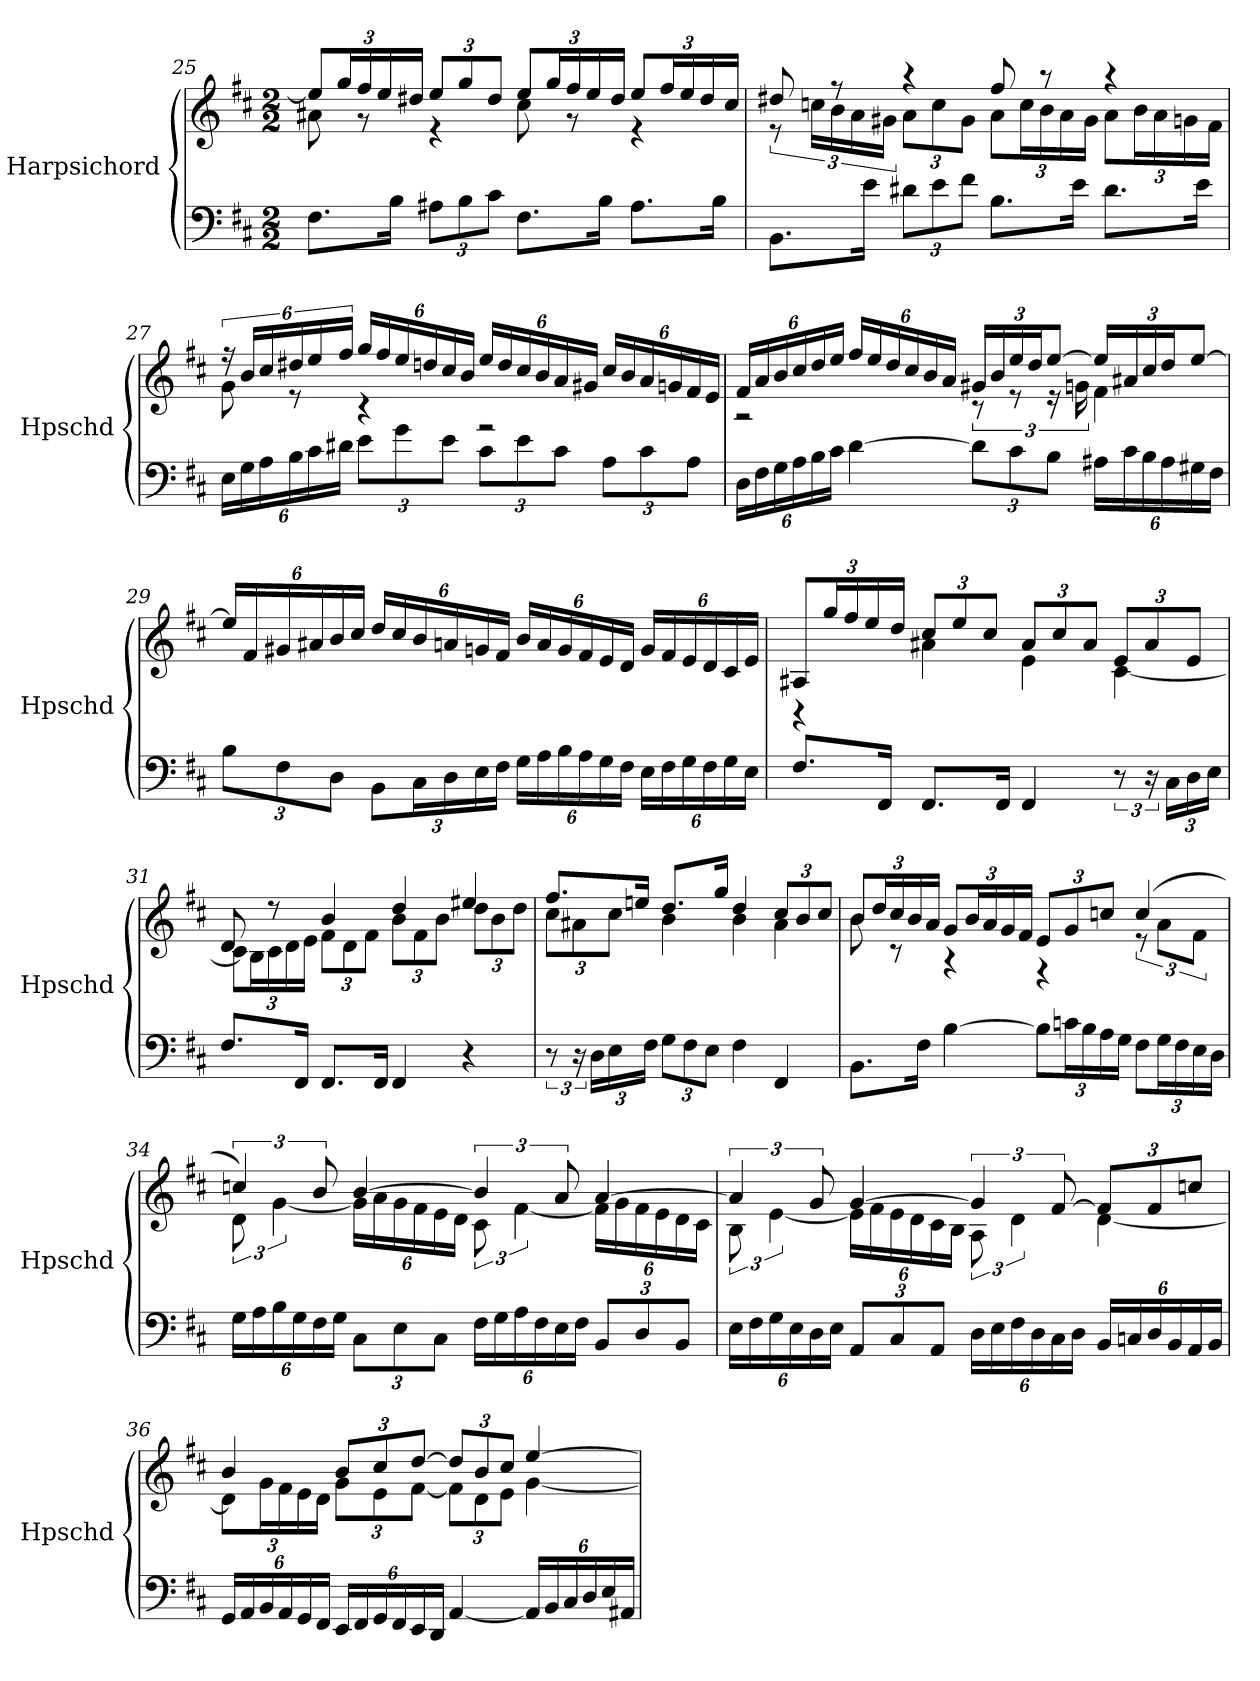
**kern	**kern
*part1	*part1
*staff2	*staff1
*I"Harpsichord	*
*I'Hpschd	*
*clefF4	*clefG2
*k[f#c#]	*k[f#c#]
*D:	*D:
*M2/2	*M2/2
=25	=25
*	*^
8.F#\L	12ee/L]	8a#X\
.	24gg/L	.
.	24ff#/	8r
.	24ee/	.
16B\Jk	.	.
.	24dd#X/JJ	.
12A#X\L	12ee/L	4r
12B\	12gg/	.
12c#\J	12dd#/J	.
8.F#\L	12ee/L	8cc#\
.	24gg/L	.
.	24ff#/	8r
.	24ee/	.
16B\Jk	.	.
.	24dd#/JJ	.
8.A#\L	12ee/L	4r
.	24ff#/L	.
.	24ee/	.
.	24dd#/	.
16B\Jk	.	.
.	24cc#/JJ	.
=26	=26	=26
8.BB\L	8dd#X/	12r
.	.	24ccn\LL
.	8r	24b\
.	.	24a\
16e\Jk	.	.
.	.	24g#X\JJ
12d#X\L	4r	12a\L
12e\	.	12cc\
12f#\J	.	12g#\J
8.B\L	8ff#/	12a\L
.	.	24cc\L
.	8r	24b\
.	.	24a\
16e\Jk	.	.
.	.	24g#\JJ
8.d#\L	4r	12a\L
.	.	24b\L
.	.	24a\
.	.	24gn\
16e\Jk	.	.
.	.	24f#\JJ
=27	=27	=27
24E\LL	24r	8g\
24G\	24b/LL	.
24A\	24cc#/	.
24B\	24dd#X/	8r
24c#\	24ee/	.
24d#X\JJ	24ff#/JJ	.
12e\L	24gg/LL	4r
.	24ff#/	.
12g\	24ee/	.
.	24ddn/	.
12e\J	24cc#/	.
.	24b/JJ	.
12c#\L	24ee/LL	2r
.	24dd/	.
12e\	24cc#/	.
.	24b/	.
12c#\J	24a/	.
.	24g#X/JJ	.
12A\L	24cc#/LL	.
.	24b/	.
12c#\	24a/	.
.	24gn/	.
12A\J	24f#/	.
.	24e/JJ	.
=28	=28	=28
24D\LL	24f#/LL	2r
24F#\	24a/	.
24G\	24b/	.
24A\	24cc#/	.
24B\	24dd/	.
24c#\JJ	24ee/JJ	.
[4d\	24ff#/LL	.
.	24ee/	.
.	24dd/	.
.	24cc#/	.
.	24b/	.
.	24a/JJ	.
12d\L]	24g#X/LL	12r
.	24b/	.
12c#\	24ee/	12r
.	24dd/J	.
12B\J	[12ee/J	24r
.	.	24gn\
24A#X\LL	24ee/LL]	4f#\
24c#\	24a#X/	.
24B\	24cc#/	.
24A#\	24dd/J	.
24G#X\	[12ee/J	.
24F#\JJ	.	.
*	*v	*v
=29	=29
12B\L	24ee/LL]
.	24f#/
12F#\	24g#X/
.	24a#X/
12D\J	24b/
.	24cc#/JJ
12BB\L	24dd/LL
.	24cc#/
24C#\L	24b/
24D\	24an/
24E\	24gn/
24F#\JJ	24f#/JJ
24G\LL	24b/LL
24A\	24a/
24B\	24g/
24A\	24f#/
24G\	24e/
24F#\JJ	24d/JJ
24E\LL	24g/LL
24F#\	24f#/
24G\	24e/
24F#\	24d/
24G\	24c#/
24E\JJ	24e/JJ
=30	=30
*	*^
8.F#/L	12A#X/L	4r
.	24gg/L	.
.	24ff#/	.
.	24ee/	.
16FF#/Jk	.	.
.	24dd/JJ	.
8.FF#/L	12cc#/L	4a#X\
.	12ee/	.
.	12cc#/J	.
16FF#/Jk	.	.
4FF#/	12a#/L	4e\
.	12cc#/	.
.	12a#/J	.
12r	12e/L	[4c#\
24r	12a#/	.
24C#\LL	.	.
24D\	12e/J	.
24E\JJ	.	.
=31	=31	=31
8.F#/L	8d/	12c#\L]
.	.	24B\L
.	8r	24c#\
.	.	24d\
16FF#/Jk	.	.
.	.	24e\JJ
8.FF#/L	4b/	12f#\L
.	.	12d\
.	.	12f#\J
16FF#/Jk	.	.
4FF#/	4dd/	12b\L
.	.	12f#\
.	.	12b\J
4r	4ee#X/	12dd\L
.	.	12b\
.	.	12dd\J
=32	=32	=32
12r	8.ff#/L	12cc#\L
24r	.	12a#X\
24D\LL	.	.
24E\	.	12cc#\J
.	16een/Jk	.
24F#\JJ	.	.
12G\L	8.dd/L	4b\
12F#\	.	.
12E\J	.	.
.	16gg/Jk	.
4F#\	4dd/	4b\
4FF#/	12cc#/L	4a#\
.	12b/	.
.	12cc#/J	.
=33	=33	=33
8.BB\L	12b/L	8b\
.	24dd/L	.
.	24cc#/	8r
.	24b/	.
16F#\Jk	.	.
.	24a/JJ	.
[4B\	12g/L	4r
.	24b/L	.
.	24a/	.
.	24g/	.
.	24f#/JJ	.
12B\L]	12e/L	4r
24cn\L	12g/	.
24B\	.	.
24A\	12ccn/J	.
24G\JJ	.	.
12F#\L	(4cc/	12r
24G\L	.	12a\L
24F#\	.	.
24E\	.	12f#\J
24D\JJ	.	.
=34	=34	=34
24G\LL	6ccn/)	12d\
24A\	.	.
24B\	.	[6g\
24G\	.	.
24F#\	12b/	.
24G\JJ	.	.
12C#\L	[4b/	24g\LL]
.	.	24a\
12E\	.	24g\
.	.	24f#\
12C#\J	.	24e\
.	.	24d\JJ
24F#\LL	6b/]	12c#\
24G\	.	.
24A\	.	[6f#\
24F#\	.	.
24E\	12a/	.
24F#\JJ	.	.
12BB/L	[4a/	24f#\LL]
.	.	24g\
12D/	.	24f#\
.	.	24e\
12BB/J	.	24d\
.	.	24c#\JJ
=35	=35	=35
24E\LL	6a/]	12B\
24F#\	.	.
24G\	.	[6e\
24E\	.	.
24D\	12g/	.
24E\JJ	.	.
12AA/L	[4g/	24e\LL]
.	.	24f#\
12C#/	.	24e\
.	.	24d\
12AA/J	.	24c#\
.	.	24B\JJ
24D\LL	6g/]	12A\
24E\	.	.
24F#\	.	6d\
24D\	.	.
24C#\	[12f#/	.
24D\JJ	.	.
24BB/LL	12f#/L]	[4d\
24Cn/	.	.
24D/	12f#/	.
24BB/	.	.
24AA/	12ccn/J	.
24BB/JJ	.	.
=36	=36	=36
24GG/LL	4b/	12d\L]
24AA/	.	.
24BB/	.	24g\L
24AA/	.	24f#\
24GG/	.	24e\
24FF#/JJ	.	24d\JJ
24EE/LL	12b/L	12g\L
24FF#/	.	.
24GG/	12cc#/	12e\
24FF#/	.	.
24EE/	[12dd/J	[12f#\J
24DD/JJ	.	.
[4AA/	12dd/L]	12f#\L]
.	12b/	12d\
.	12cc#/J	12e\J
24AA/LL]	[4ee/	[4g\
24BB/	.	.
24C#/	.	.
24D/	.	.
24E/	.	.
24AA#X/JJ	.	.
*	*v	*v
=	=
*-	*-
